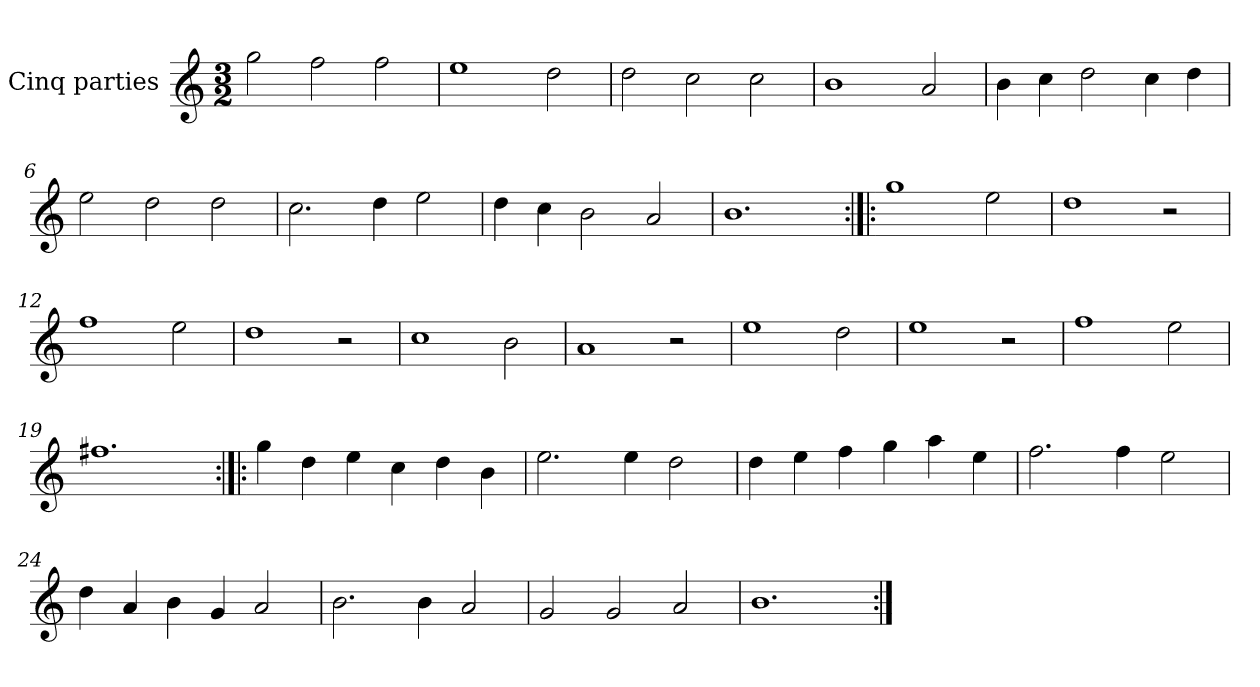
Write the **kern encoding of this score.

**kern
*part1
*staff1
*I"Cinq parties
*clefG2
*k[]
*M3/2
*MM180
=1
2gg\
2ff\
2ff\
=2
1ee
2dd\
=3
2dd\
2cc\
2cc\
=4
1b
2a/
=5
4b\
4cc\
2dd\
4cc\
4dd\
=6
2ee\
2dd\
2dd\
=7
2.cc\
4dd\
2ee\
=8
4dd\
4cc\
2b\
2a/
=9
1.b
=10:|!|:
1gg
2ee\
=11
1dd
2r
=12
1ff
2ee\
=13
1dd
2r
=14
1cc
2b\
=15
1a
2r
=16
1ee
2dd\
=17
1ee
2r
=18
1ff
2ee\
=19
1.ff#X
=20:|!|:
4gg\
4dd\
4ee\
4cc\
4dd\
4b\
=21
2.ee\
4ee\
2dd\
=22
4dd\
4ee\
4ff\
4gg\
4aa\
4ee\
=23
2.ff\
4ff\
2ee\
=24
4dd\
4a/
4b\
4g/
2a/
=25
2.b\
4b\
2a/
=26
2g/
2g/
2a/
=27
1.b
=:|!
*-
